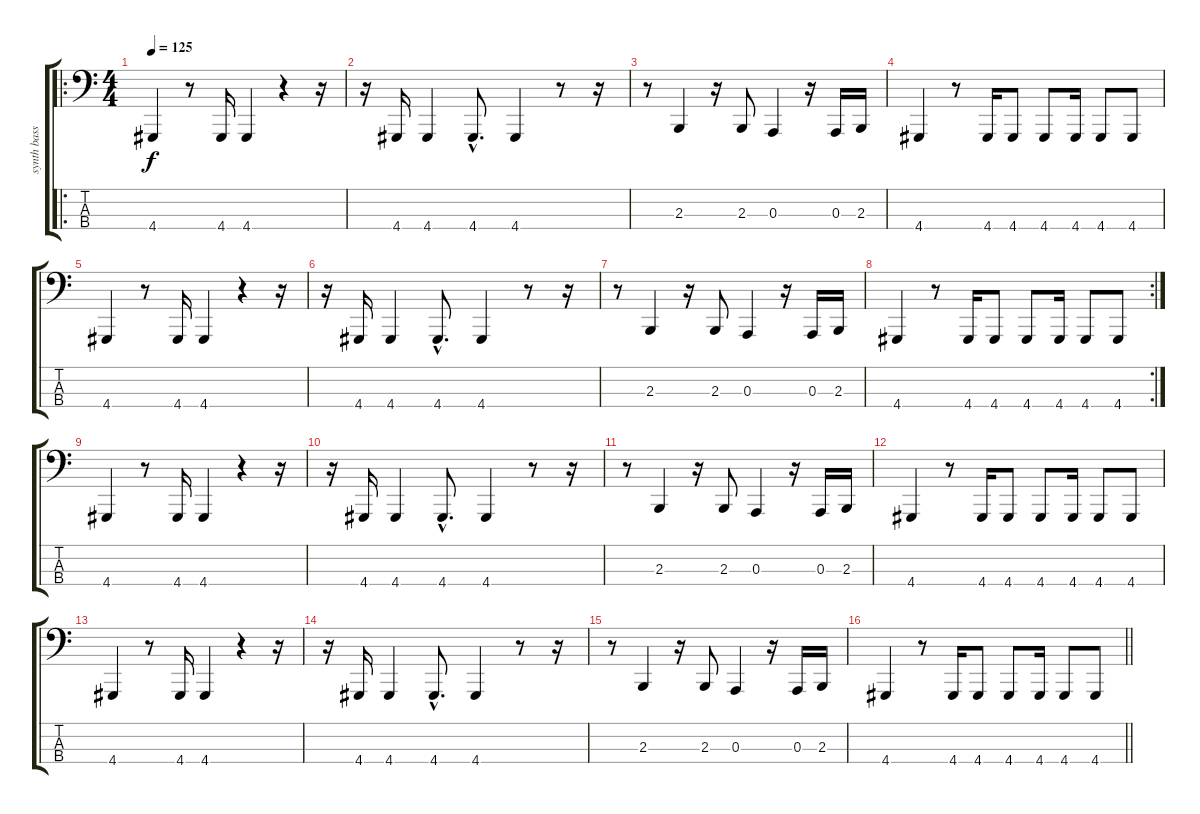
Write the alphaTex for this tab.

\track ("synth bass" "synth bass") {instrument lead2sawtooth}
\staff {score tabs}
\tuning (G2 D2 A1 E1) {hide}
\ro
\ts (4 4)
\tempo 125
\clef f4
\ks c
4.4.4{dy f instrument lead2sawtooth} r.8 4.4.16 4.4.4 r.4 r.16 |
r.16 4.4.16 4.4.4 4.4{hac}.8{d} 4.4.4 r.8 r.16 |
r.8 2.3.4 r.16 2.3.8 0.3.4 r.16 0.3.16 2.3.16 |
4.4.4 r.8 4.4.16 4.4.8 4.4.8 4.4.16 4.4.8 4.4.8 |
4.4.4 r.8 4.4.16 4.4.4 r.4 r.16 |
r.16 4.4.16 4.4.4 4.4{hac}.8{d} 4.4.4 r.8 r.16 |
r.8 2.3.4 r.16 2.3.8 0.3.4 r.16 0.3.16 2.3.16 |
\rc 2
4.4.4 r.8 4.4.16 4.4.8 4.4.8 4.4.16 4.4.8 4.4.8 |
4.4.4 r.8 4.4.16 4.4.4 r.4 r.16 |
r.16 4.4.16 4.4.4 4.4{hac}.8{d} 4.4.4 r.8 r.16 |
r.8 2.3.4 r.16 2.3.8 0.3.4 r.16 0.3.16 2.3.16 |
4.4.4 r.8 4.4.16 4.4.8 4.4.8 4.4.16 4.4.8 4.4.8 |
4.4.4 r.8 4.4.16 4.4.4 r.4 r.16 |
r.16 4.4.16 4.4.4 4.4{hac}.8{d} 4.4.4 r.8 r.16 |
r.8 2.3.4 r.16 2.3.8 0.3.4 r.16 0.3.16 2.3.16 |
\barLineRight lightlight
4.4.4 r.8 4.4.16 4.4.8 4.4.8 4.4.16 4.4.8 4.4.8
